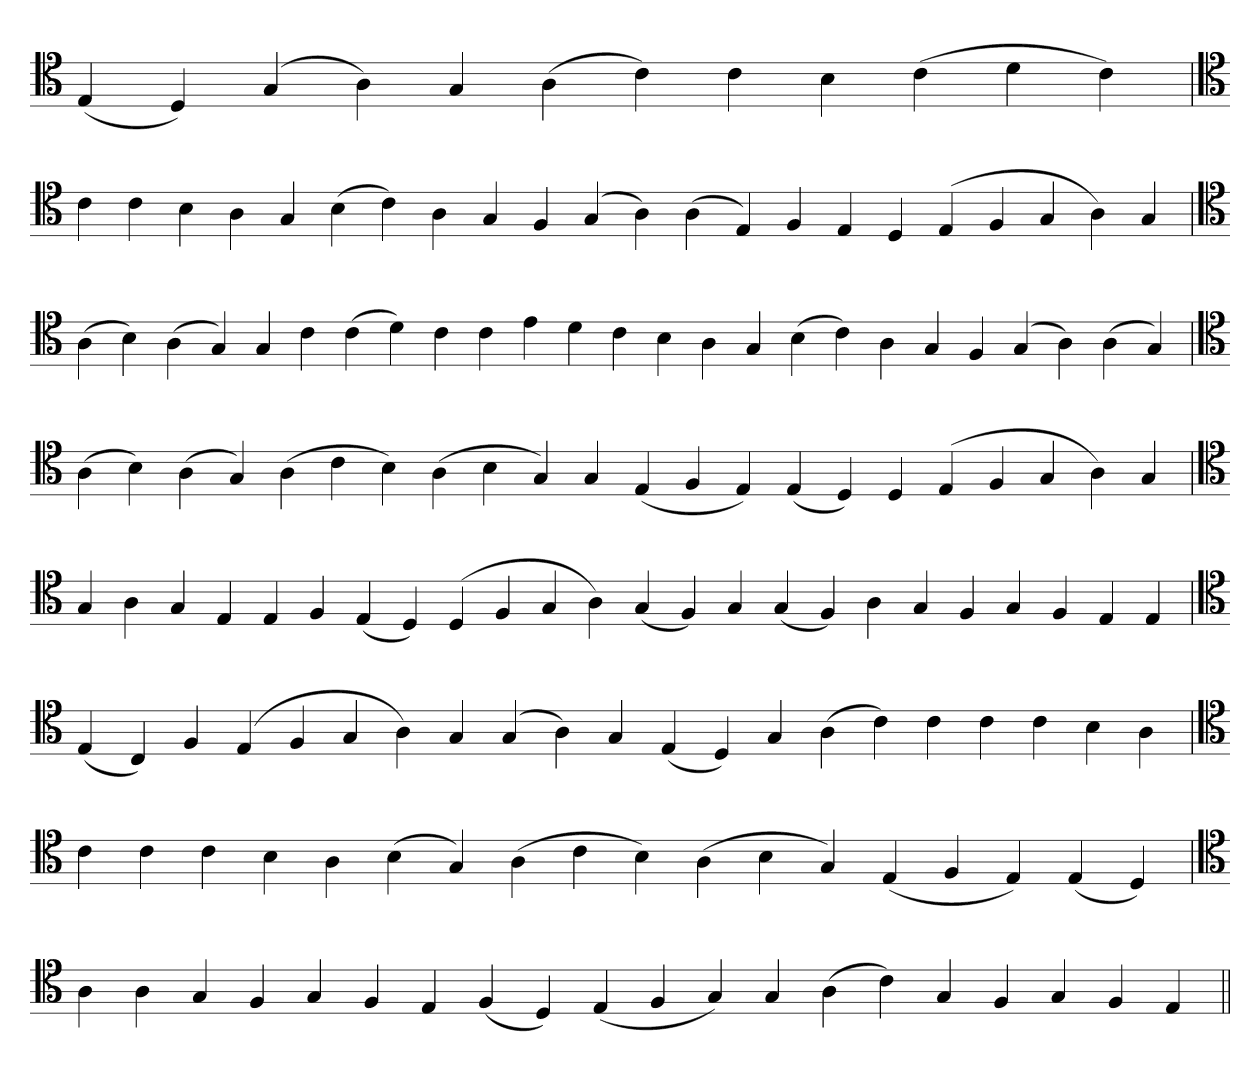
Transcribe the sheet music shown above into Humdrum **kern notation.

**kern
*part1
*staff1
*clefC4
=
(4E
4D)
(4G
4A)
4G
(4A
4c)
4c
4B
(4c
4d
4c)
=`
*clefC4
4c
4c
4B
4A
4G
(4B
4c)
4A
4G
4F
(4G
4A)
(4A
4E)
4F
4E
4D
(4E
4F
4G
4A)
4G
='
*clefC4
(4A
4B)
(4A
4G)
4G
4c
(4c
4d)
4c
4c
4e
4d
4c
4B
4A
4G
(4B
4c)
4A
4G
4F
(4G
4A)
(4A
4G)
=
*clefC4
(4A
4B)
(4A
4G)
(4A
4c
4B)
(4A
4B
4G)
4G
(4E
4F
4E)
(4E
4D)
4D
(4E
4F
4G
4A)
4G
='
*clefC4
4G
4A
4G
4E
4E
4F
(4E
4D)
(4D
4F
4G
4A)
(4G
4F)
4G
(4G
4F)
4A
4G
4F
4G
4F
4E
4E
=
*clefC4
(4E
4C)
4F
(4E
4F
4G
4A)
4G
(4G
4A)
4G
(4E
4D)
4G
(4A
4c)
4c
4c
4c
4B
4A
='
*clefC4
4c
4c
4c
4B
4A
(4B
4G)
(4A
4c
4B)
(4A
4B
4G)
(4E
4F
4E)
(4E
4D)
=`
*clefC4
4A
4A
4G
4F
4G
4F
4E
(4F
4D)
(4E
4F
4G)
4G
(4A
4c)
4G
4F
4G
4F
4E
=||
*-
